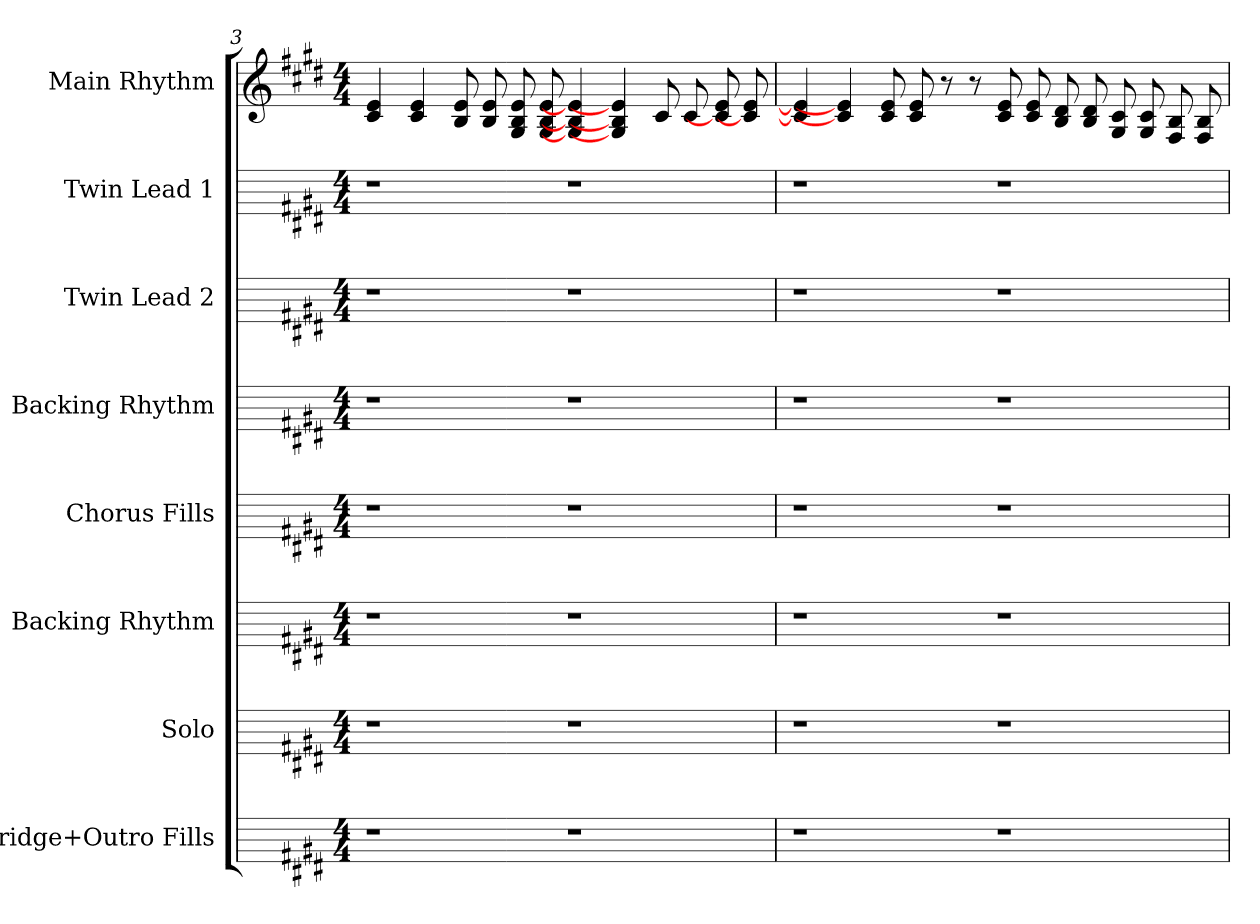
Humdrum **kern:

**kern	**kern	**kern	**kern	**kern	**kern	**kern	**kern
*part8	*part7	*part6	*part5	*part4	*part3	*part2	*part1
*staff8	*staff7	*staff6	*staff5	*staff4	*staff3	*staff2	*staff1
*I"Bridge+Outro Fills	*I"Solo	*I"Backing Rhythm	*I"Chorus Fills	*I"Backing Rhythm	*I"Twin Lead 2	*I"Twin Lead 1	*I"Main Rhythm
*	*	*	*	*	*	*	*
*k[f#c#g#d#]	*k[f#c#g#d#]	*k[f#c#g#d#]	*k[f#c#g#d#]	*k[f#c#g#d#]	*k[f#c#g#d#]	*k[f#c#g#d#]	*k[f#c#g#d#]
*M4/4	*M4/4	*M4/4	*M4/4	*M4/4	*M4/4	*M4/4	*M4/4
=3	=3	=3	=3	=3	=3	=3	=3
1r	1r	1r	1r	1r	1r	1r	4e 4c#
.	.	.	.	.	.	.	4e 4c#
.	.	.	.	.	.	.	8e 8B
.	.	.	.	.	.	.	8e 8B
.	.	.	.	.	.	.	8e 8B 8G#
.	.	.	.	.	.	.	8e 8B 8G#
1r	1r	1r	1r	1r	1r	1r	4e] 4B] 4G#]
.	.	.	.	.	.	.	4e] 4B] 4G#]
.	.	.	.	.	.	.	8c#
.	.	.	.	.	.	.	8c#
.	.	.	.	.	.	.	8e 8c#]
.	.	.	.	.	.	.	8e 8c#]
=4	=4	=4	=4	=4	=4	=4	=4
1r	1r	1r	1r	1r	1r	1r	4e] 4c#]
.	.	.	.	.	.	.	4e] 4c#]
.	.	.	.	.	.	.	8e 8c#
.	.	.	.	.	.	.	8e 8c#
.	.	.	.	.	.	.	8r
.	.	.	.	.	.	.	8r
1r	1r	1r	1r	1r	1r	1r	8e 8c#
.	.	.	.	.	.	.	8e 8c#
.	.	.	.	.	.	.	8d# 8B
.	.	.	.	.	.	.	8d# 8B
.	.	.	.	.	.	.	8c# 8G#
.	.	.	.	.	.	.	8c# 8G#
.	.	.	.	.	.	.	8B 8F#
.	.	.	.	.	.	.	8B 8F#
=	=	=	=	=	=	=	=
*-	*-	*-	*-	*-	*-	*-	*-
